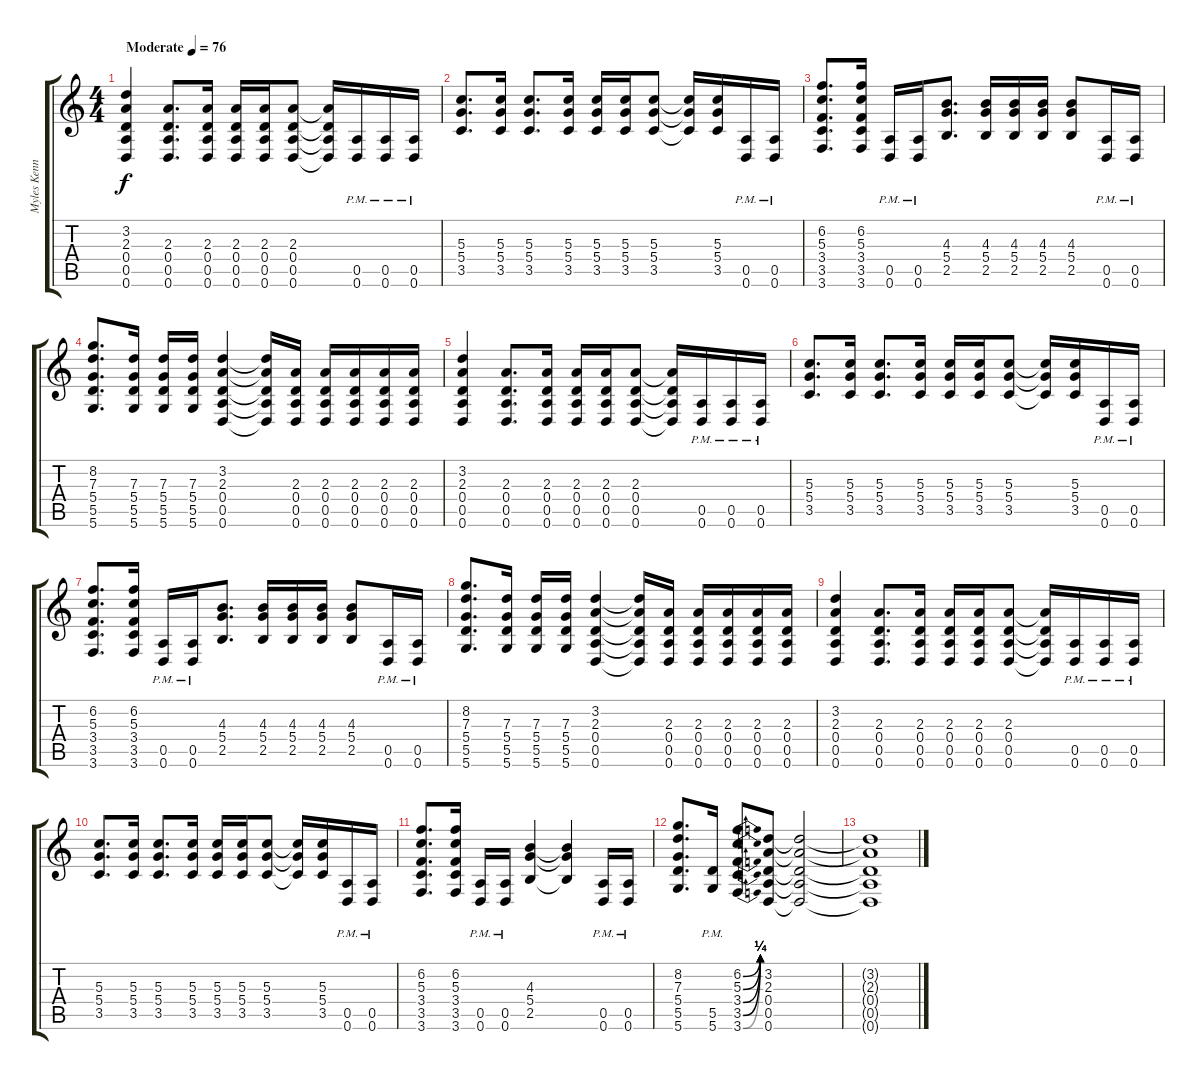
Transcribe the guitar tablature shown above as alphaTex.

\track ("Myles Kennedy" "Myles Kenn") {instrument overdrivenguitar}
\staff {score tabs}
\tuning (E4 B3 G3 D3 A2 D2) {hide}
\ts (4 4)
\tempo (76 "Moderate")
\clef g2
\ks c
(3.2 2.3 0.4 0.5 0.6).4{dy f instrument overdrivenguitar} (2.3 0.4 0.5 0.6).8{d} (2.3 0.4 0.5 0.6).16 (2.3 0.4 0.5 0.6).16 (2.3 0.4 0.5 0.6).16 (2.3 0.4 0.5 0.6).8 (2.3{t} 0.4{t} 0.5{t} 0.6{t}).16 (0.5{pm} 0.6{pm}).16 (0.5{pm} 0.6{pm}).16 (0.5{pm} 0.6{pm}).16 |
(5.3 5.4 3.5).8{d} (5.3 5.4 3.5).16 (5.3 5.4 3.5).8{d} (5.3 5.4 3.5).16 (5.3 5.4 3.5).16 (5.3 5.4 3.5).16 (5.3 5.4 3.5).8 (5.3{t} 5.4{t} 3.5{t}).16 (5.3 5.4 3.5).16 (0.5{pm} 0.6{pm}).16 (0.5{pm} 0.6{pm}).16 |
(6.2 5.3 3.4 3.5 3.6).8{d} (6.2 5.3 3.4 3.5 3.6).16 (0.5{pm} 0.6{pm}).16 (0.5{pm} 0.6{pm}).16 (4.3 5.4 2.5).8{d} (4.3 5.4 2.5).16 (4.3 5.4 2.5).16 (4.3 5.4 2.5).16 (4.3 5.4 2.5).8 (0.5{pm} 0.6{pm}).16 (0.5{pm} 0.6{pm}).16 |
(8.2 7.3 5.4 5.5 5.6).8{d} (7.3 5.4 5.5 5.6).16 (7.3 5.4 5.5 5.6).16 (7.3 5.4 5.5 5.6).16 (3.2 2.3 0.4 0.5 0.6).4 (3.2{t} 2.3{t} 0.4{t} 0.5{t} 0.6{t}).16 (2.3 0.4 0.5 0.6).16 (2.3 0.4 0.5 0.6).16 (2.3 0.4 0.5 0.6).16 (2.3 0.4 0.5 0.6).16 (2.3 0.4 0.5 0.6).16 |
(3.2 2.3 0.4 0.5 0.6).4 (2.3 0.4 0.5 0.6).8{d} (2.3 0.4 0.5 0.6).16 (2.3 0.4 0.5 0.6).16 (2.3 0.4 0.5 0.6).16 (2.3 0.4 0.5 0.6).8 (2.3{t} 0.4{t} 0.5{t} 0.6{t}).16 (0.5{pm} 0.6{pm}).16 (0.5{pm} 0.6{pm}).16 (0.5{pm} 0.6{pm}).16 |
(5.3 5.4 3.5).8{d} (5.3 5.4 3.5).16 (5.3 5.4 3.5).8{d} (5.3 5.4 3.5).16 (5.3 5.4 3.5).16 (5.3 5.4 3.5).16 (5.3 5.4 3.5).8 (5.3{t} 5.4{t} 3.5{t}).16 (5.3 5.4 3.5).16 (0.5{pm} 0.6{pm}).16 (0.5{pm} 0.6{pm}).16 |
(6.2 5.3 3.4 3.5 3.6).8{d} (6.2 5.3 3.4 3.5 3.6).16 (0.5{pm} 0.6{pm}).16 (0.5{pm} 0.6{pm}).16 (4.3 5.4 2.5).8{d} (4.3 5.4 2.5).16 (4.3 5.4 2.5).16 (4.3 5.4 2.5).16 (4.3 5.4 2.5).8 (0.5{pm} 0.6{pm}).16 (0.5{pm} 0.6{pm}).16 |
(8.2 7.3 5.4 5.5 5.6).8{d} (7.3 5.4 5.5 5.6).16 (7.3 5.4 5.5 5.6).16 (7.3 5.4 5.5 5.6).16 (3.2 2.3 0.4 0.5 0.6).4 (3.2{t} 2.3{t} 0.4{t} 0.5{t} 0.6{t}).16 (2.3 0.4 0.5 0.6).16 (2.3 0.4 0.5 0.6).16 (2.3 0.4 0.5 0.6).16 (2.3 0.4 0.5 0.6).16 (2.3 0.4 0.5 0.6).16 |
(3.2 2.3 0.4 0.5 0.6).4 (2.3 0.4 0.5 0.6).8{d} (2.3 0.4 0.5 0.6).16 (2.3 0.4 0.5 0.6).16 (2.3 0.4 0.5 0.6).16 (2.3 0.4 0.5 0.6).8 (2.3{t} 0.4{t} 0.5{t} 0.6{t}).16 (0.5{pm} 0.6{pm}).16 (0.5{pm} 0.6{pm}).16 (0.5{pm} 0.6{pm}).16 |
(5.3 5.4 3.5).8{d} (5.3 5.4 3.5).16 (5.3 5.4 3.5).8{d} (5.3 5.4 3.5).16 (5.3 5.4 3.5).16 (5.3 5.4 3.5).16 (5.3 5.4 3.5).8 (5.3{t} 5.4{t} 3.5{t}).16 (5.3 5.4 3.5).16 (0.5{pm} 0.6{pm}).16 (0.5{pm} 0.6{pm}).16 |
(6.2 5.3 3.4 3.5 3.6).8{d} (6.2 5.3 3.4 3.5 3.6).16 (0.5{pm} 0.6{pm}).16 (0.5{pm} 0.6{pm}).16 (4.3 5.4 2.5).4 (4.3{t} 5.4{t} 2.5{t}).4 (0.5{pm} 0.6{pm}).16 (0.5{pm} 0.6{pm}).16 |
(8.2 7.3 5.4 5.5 5.6).8{d} (5.5{pm} 5.6{pm}).16 (6.2{be (bend 0 0 60 1)} 5.3{be (bend 0 0 60 1)} 3.4{be (bend 0 0 60 1)} 3.5{be (bend 0 0 60 1)} 3.6{be (bend 0 0 60 1)}).8 (3.2 2.3 0.4 0.5 0.6).8 (3.2{t} 2.3{t} 0.4{t} 0.5{t} 0.6{t}).2{volume 0} |
(3.2{t} 2.3{t} 0.4{t} 0.5{t} 0.6{t}).1
